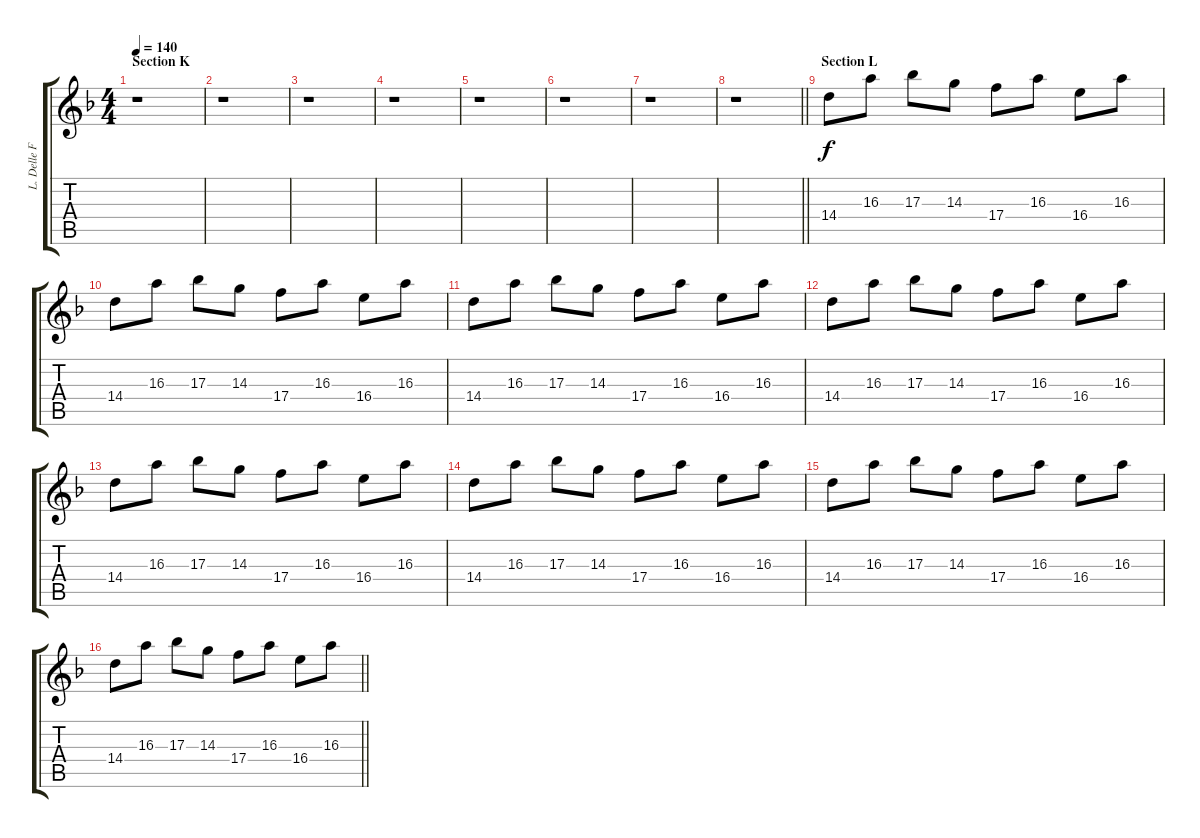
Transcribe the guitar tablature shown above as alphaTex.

\track ("L. Delle Fave (Guitar Lead)" "L. Delle F") {instrument overdrivenguitar}
\staff {score tabs}
\tuning (D4 A3 F3 C3 G2 D2) {hide}
\ts (4 4)
\section ("" "Section K")
\tempo 140
\clef g2
\ks dminor
r.1{dy f} |
r.1 |
r.1 |
r.1 |
r.1 |
r.1 |
r.1 |
\barLineRight lightlight
r.1 |
\section ("" "Section L")
14.4.8 16.3.8 17.3.8 14.3.8 17.4.8 16.3.8 16.4.8 16.3.8 |
14.4.8 16.3.8 17.3.8 14.3.8 17.4.8 16.3.8 16.4.8 16.3.8 |
14.4.8 16.3.8 17.3.8 14.3.8 17.4.8 16.3.8 16.4.8 16.3.8 |
14.4.8 16.3.8 17.3.8 14.3.8 17.4.8 16.3.8 16.4.8 16.3.8 |
14.4.8 16.3.8 17.3.8 14.3.8 17.4.8 16.3.8 16.4.8 16.3.8 |
14.4.8 16.3.8 17.3.8 14.3.8 17.4.8 16.3.8 16.4.8 16.3.8 |
14.4.8 16.3.8 17.3.8 14.3.8 17.4.8 16.3.8 16.4.8 16.3.8 |
\barLineRight lightlight
14.4.8 16.3.8 17.3.8 14.3.8 17.4.8 16.3.8 16.4.8 16.3.8
